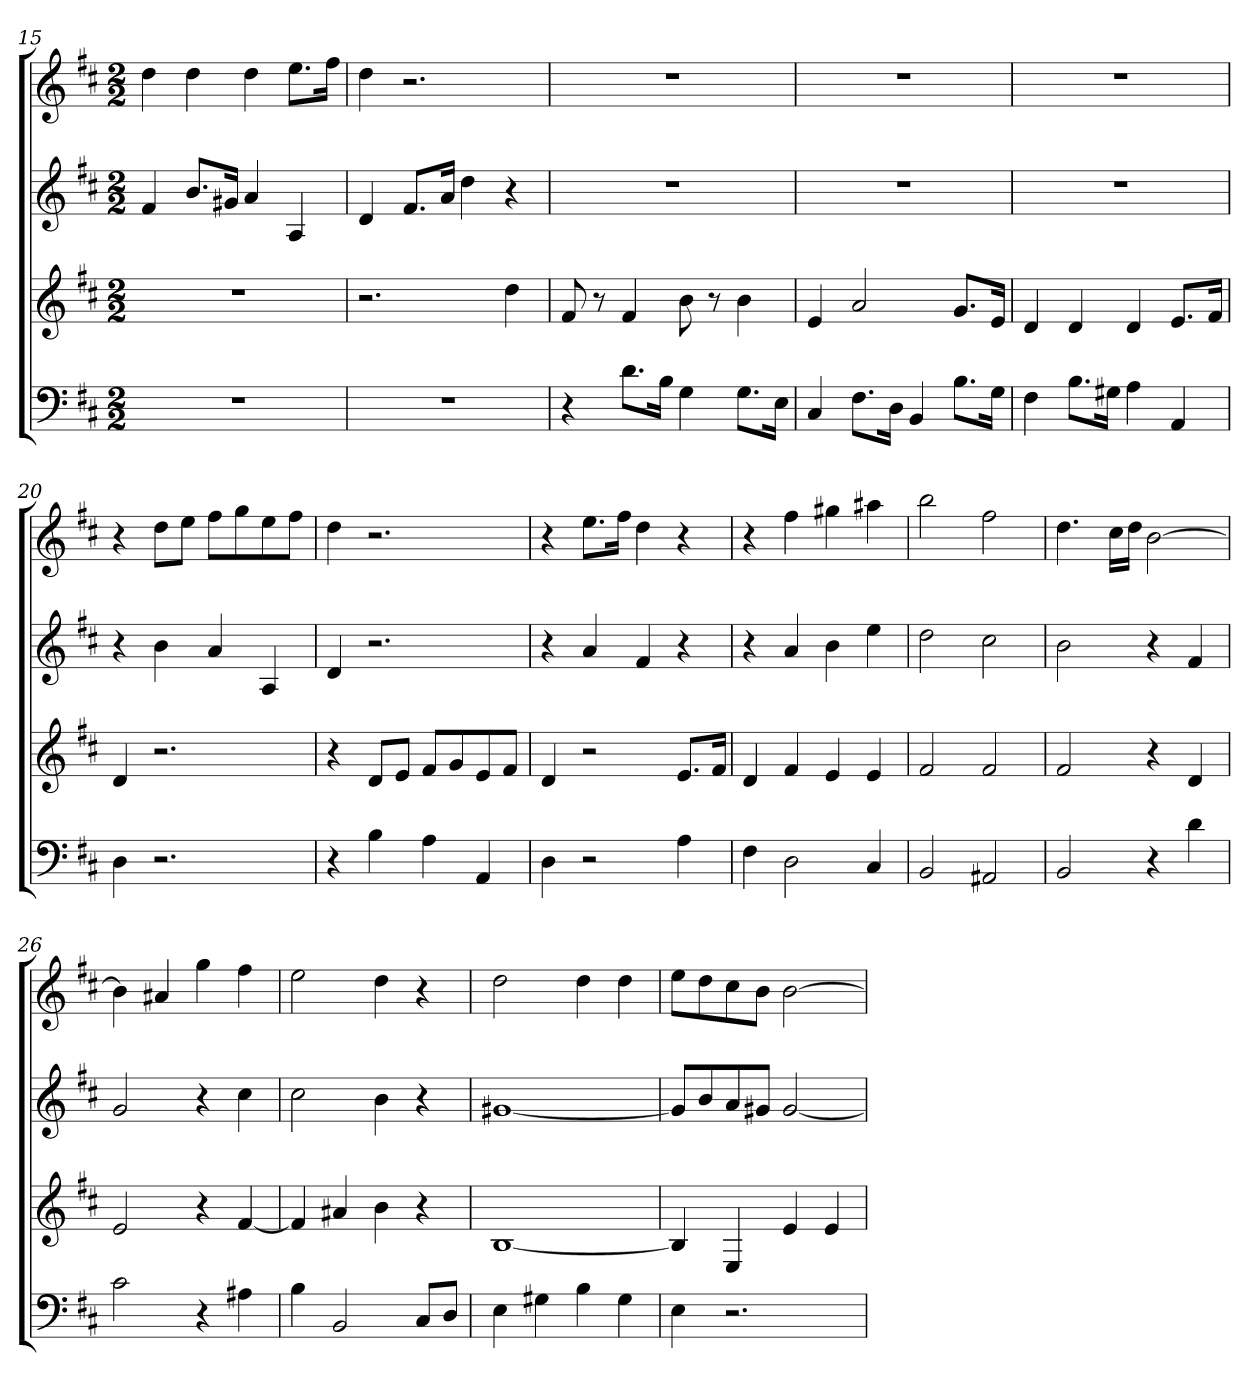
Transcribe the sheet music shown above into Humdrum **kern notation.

**kern	**kern	**kern	**kern
*part4	*part3	*part2	*part1
*staff4	*staff3	*staff2	*staff1
*k[f#c#]	*k[f#c#]	*k[f#c#]	*k[f#c#]
*D:	*D:	*D:	*D:
*M2/2	*M2/2	*M2/2	*M2/2
=15	=15	=15	=15
1r	1r	4f#	4dd
.	.	8.bL	4dd
.	.	16g#XJk	.
.	.	4a	4dd
.	.	4A	8.eeL
.	.	.	16ff#Jk
=16	=16	=16	=16
1r	2.r	4d	4dd
.	.	8.f#L	2.r
.	.	16aJk	.
.	.	4dd	.
.	4dd	4r	.
=17	=17	=17	=17
4r	8f#	1r	1r
.	8r	.	.
8.dL	4f#	.	.
16BJk	.	.	.
4G	8b	.	.
.	8r	.	.
8.GL	4b	.	.
16EJk	.	.	.
=18	=18	=18	=18
4C#	4e	1r	1r
8.F#L	2a	.	.
16DJk	.	.	.
4BB	.	.	.
8.BL	8.gL	.	.
16GJk	16eJk	.	.
=19	=19	=19	=19
4F#	4d	1r	1r
8.BL	4d	.	.
16G#XJk	.	.	.
4A	4d	.	.
4AA	8.eL	.	.
.	16f#Jk	.	.
=20	=20	=20	=20
4D	4d	4r	4r
2.r	2.r	4b	8ddL
.	.	.	8eeJ
.	.	4a	8ff#L
.	.	.	8gg
.	.	4A	8ee
.	.	.	8ff#J
=21	=21	=21	=21
4r	4r	4d	4dd
4B	8dL	2.r	2.r
.	8eJ	.	.
4A	8f#L	.	.
.	8g	.	.
4AA	8e	.	.
.	8f#J	.	.
=22	=22	=22	=22
4D	4d	4r	4r
2r	2r	4a	8.eeL
.	.	.	16ff#Jk
.	.	4f#	4dd
4A	8.eL	4r	4r
.	16f#Jk	.	.
=23	=23	=23	=23
4F#	4d	4r	4r
2D	4f#	4a	4ff#
.	4e	4b	4gg#X
4C#	4e	4ee	4aa#X
=24	=24	=24	=24
2BB	2f#	2dd	2bb
2AA#X	2f#	2cc#	2ff#
=25	=25	=25	=25
2BB	2f#	2b	4.dd
.	.	.	16cc#LL
.	.	.	16ddJJ
4r	4r	4r	[2b
4d	4d	4f#	.
=26	=26	=26	=26
2c#	2e	2g	4b]
.	.	.	4a#X
4r	4r	4r	4gg
4A#X	[4f#	4cc#	4ff#
=27	=27	=27	=27
4B	4f#]	2cc#	2ee
2BB	4a#X	.	.
.	4b	4b	4dd
8C#L	4r	4r	4r
8DJ	.	.	.
=28	=28	=28	=28
4E	[1B	[1g#X	2dd
4G#X	.	.	.
4B	.	.	4dd
4G#	.	.	4dd
=29	=29	=29	=29
4E	4B]	8g#L]	8eeL
.	.	8b	8dd
2.r	4E	8a	8cc#
.	.	8g#XJ	8bJ
.	4e	[2g#	[2b
.	4e	.	.
=	=	=	=
*-	*-	*-	*-
